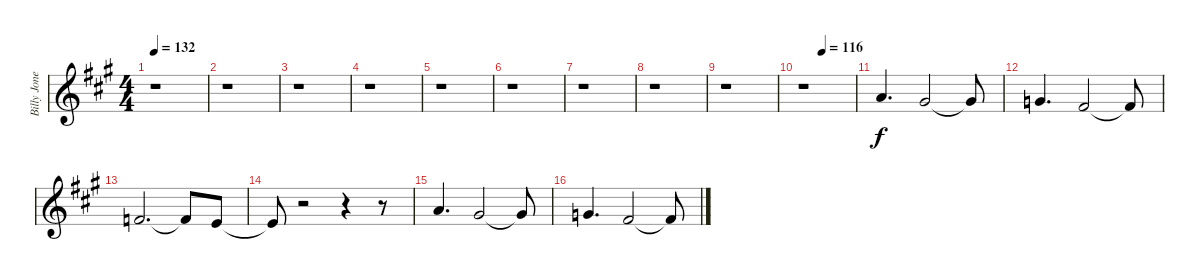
\track ("Billy Jones Vocals" "Billy Jone") {instrument flute}
\staff {score}
\tuning (E4 B3 G3 D3 A2 E2) {hide}
\ts (4 4)
\tempo 132
\clef g2
\ks a
r.1{dy f} |
r.1 |
r.1 |
r.1 |
r.1 |
r.1 |
r.1 |
r.1 |
r.1 |
\tempo (116 0.375)
r.1 |
5.1.4{d} 4.1.2 4.1{t}.8 |
3.1.4{d} 2.1.2 2.1{t}.8 |
1.1.2{d} 1.1{t}.8 0.1.8 |
0.1{t}.8 r.2 r.4 r.8 |
5.1.4{d} 4.1.2 4.1{t}.8 |
3.1.4{d} 2.1.2 2.1{t}.8
